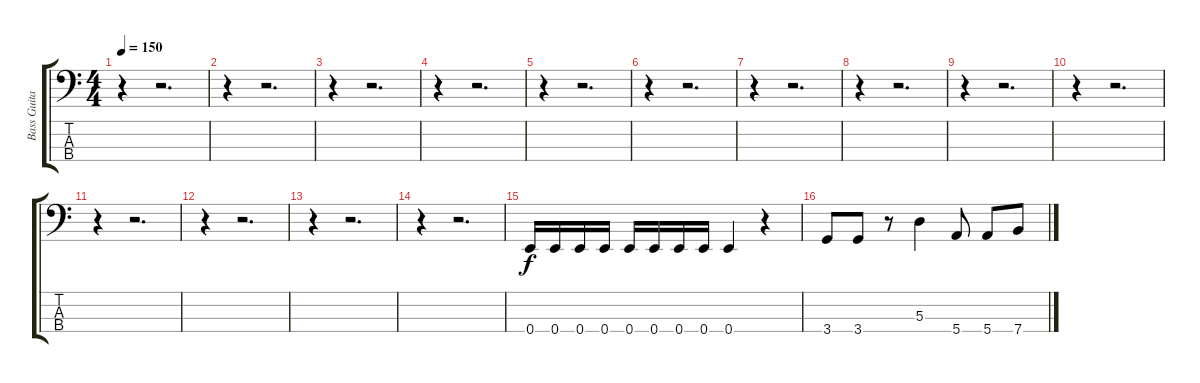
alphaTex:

\track ("Bass Guitar" "Bass Guita") {instrument electricbasspick}
\staff {score tabs}
\tuning (G2 D2 A1 E1) {hide}
\ts (4 4)
\tempo 150
\clef f4
\ks c
r.4{dy f} r.2{d} |
r.4 r.2{d} |
r.4 r.2{d} |
r.4 r.2{d} |
r.4 r.2{d} |
r.4 r.2{d} |
r.4 r.2{d} |
r.4 r.2{d} |
r.4 r.2{d} |
r.4 r.2{d} |
r.4 r.2{d} |
r.4 r.2{d} |
r.4 r.2{d} |
r.4 r.2{d} |
0.4.16 0.4.16 0.4.16 0.4.16 0.4.16 0.4.16 0.4.16 0.4.16 0.4.4 r.4 |
3.4.8 3.4.8 r.8 5.3.4 5.4.8 5.4.8 7.4.8
